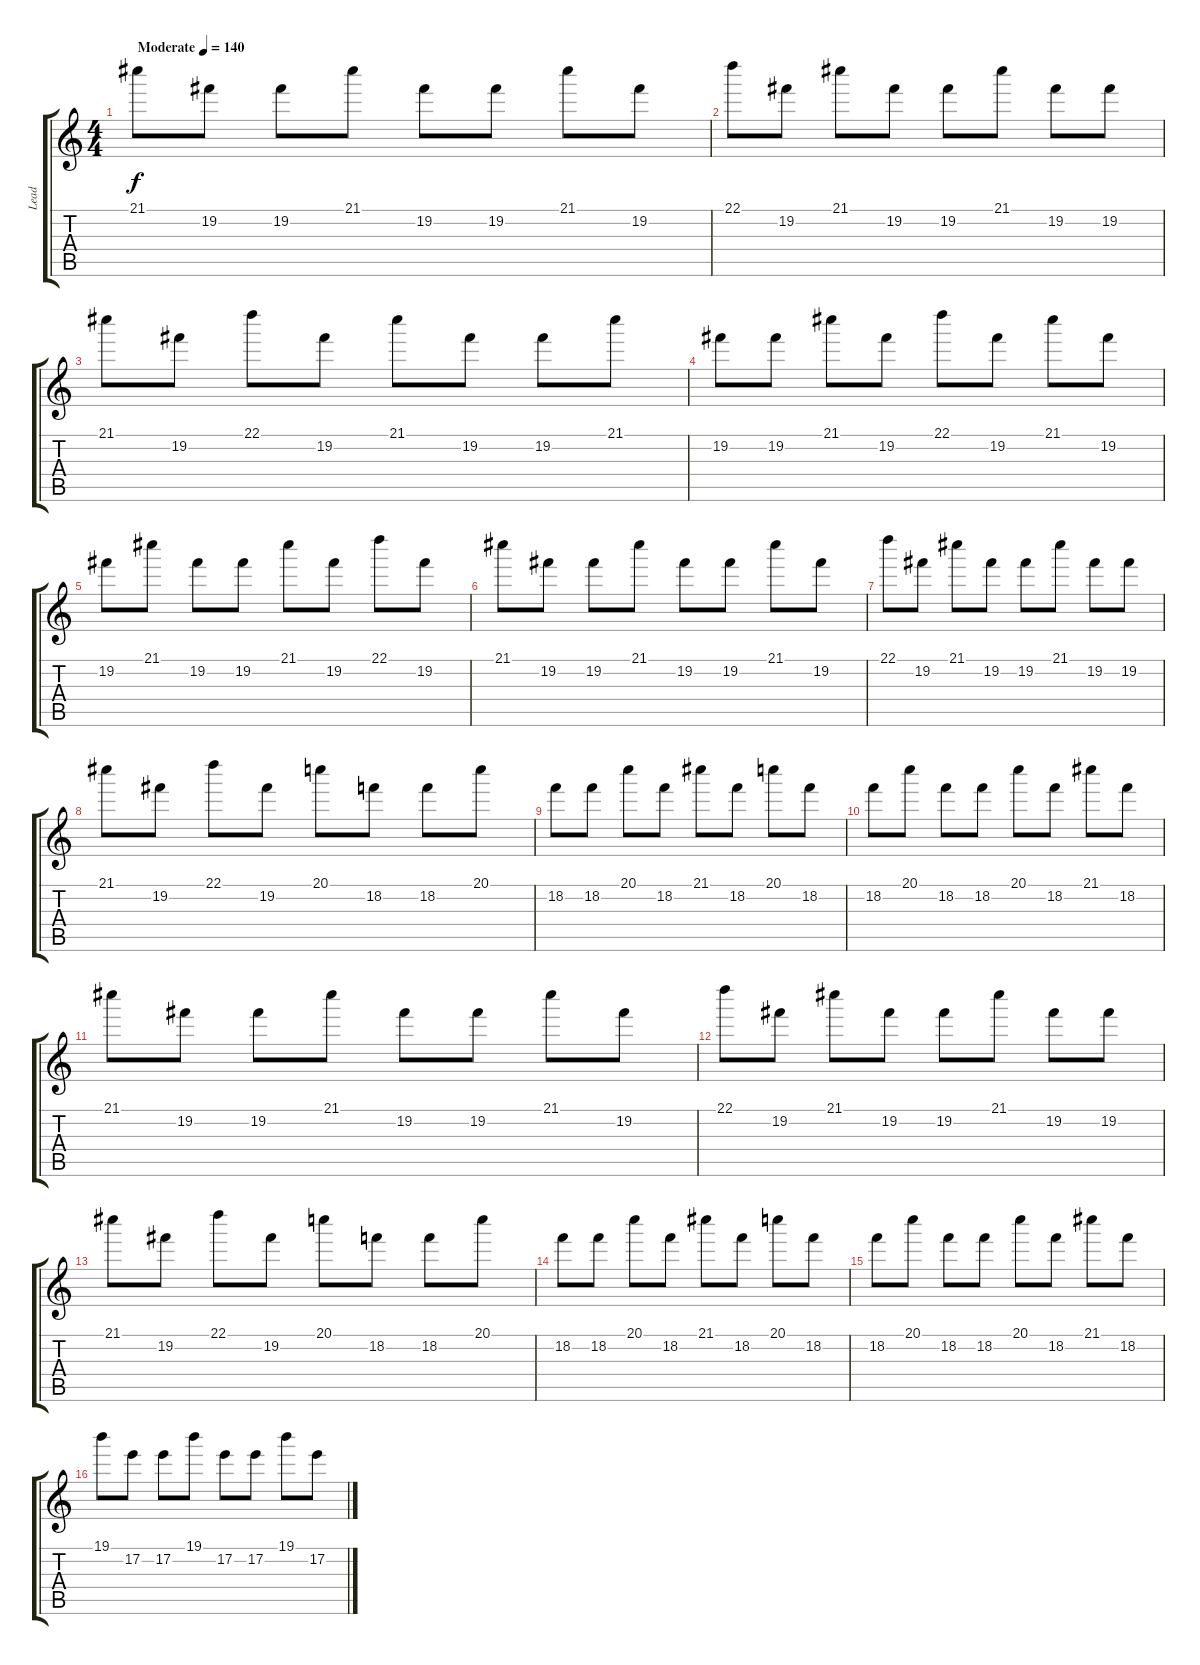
\track ("Lead" "Lead") {instrument distortionguitar}
\staff {score tabs}
\tuning (E4 B3 G3 D3 A2 E2) {hide}
\ts (4 4)
\tempo (140 "Moderate")
\clef g2
\ks c
21.1.8{dy f instrument distortionguitar} 19.2.8 19.2.8 21.1.8 19.2.8 19.2.8 21.1.8 19.2.8 |
22.1.8 19.2.8 21.1.8 19.2.8 19.2.8 21.1.8 19.2.8 19.2.8 |
21.1.8 19.2.8 22.1.8 19.2.8 21.1.8 19.2.8 19.2.8 21.1.8 |
19.2.8 19.2.8 21.1.8 19.2.8 22.1.8 19.2.8 21.1.8 19.2.8 |
19.2.8 21.1.8 19.2.8 19.2.8 21.1.8 19.2.8 22.1.8 19.2.8 |
21.1.8 19.2.8 19.2.8 21.1.8 19.2.8 19.2.8 21.1.8 19.2.8 |
22.1.8 19.2.8 21.1.8 19.2.8 19.2.8 21.1.8 19.2.8 19.2.8 |
21.1.8 19.2.8 22.1.8 19.2.8 20.1.8 18.2.8 18.2.8 20.1.8 |
18.2.8 18.2.8 20.1.8 18.2.8 21.1.8 18.2.8 20.1.8 18.2.8 |
18.2.8 20.1.8 18.2.8 18.2.8 20.1.8 18.2.8 21.1.8 18.2.8 |
21.1.8 19.2.8 19.2.8 21.1.8 19.2.8 19.2.8 21.1.8 19.2.8 |
22.1.8 19.2.8 21.1.8 19.2.8 19.2.8 21.1.8 19.2.8 19.2.8 |
21.1.8 19.2.8 22.1.8 19.2.8 20.1.8 18.2.8 18.2.8 20.1.8 |
18.2.8 18.2.8 20.1.8 18.2.8 21.1.8 18.2.8 20.1.8 18.2.8 |
18.2.8 20.1.8 18.2.8 18.2.8 20.1.8 18.2.8 21.1.8 18.2.8 |
19.1.8 17.2.8 17.2.8 19.1.8 17.2.8 17.2.8 19.1.8 17.2.8
